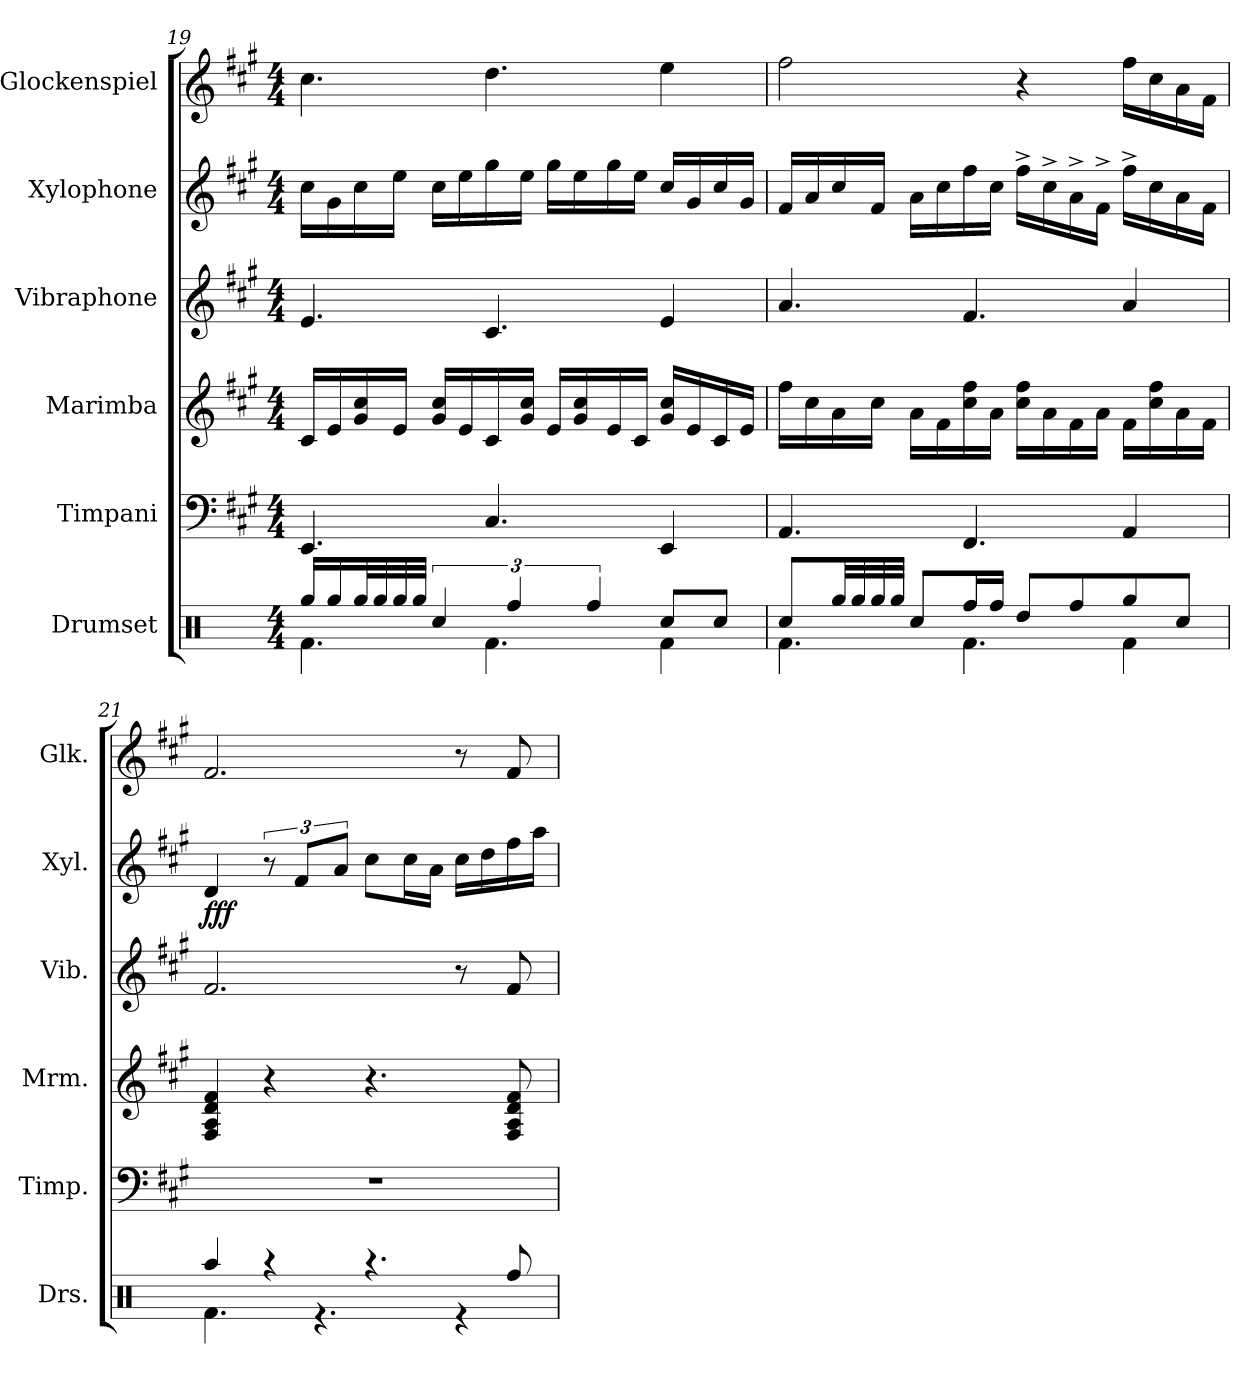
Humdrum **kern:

**kern	**kern	**kern	**kern	**kern	**dynam	**kern
*part6	*part5	*part4	*part3	*part2	*part2	*part1
*staff6	*staff5	*staff4	*staff3	*staff2	*staff2	*staff1
*I"Drumset	*I"Timpani	*I"Marimba	*I"Vibraphone	*I"Xylophone	*	*I"Glockenspiel
*I'Drs.	*I'Timp.	*I'Mrm.	*I'Vib.	*I'Xyl.	*	*I'Glk.
!!LO:PB:g=z
*clefX	*clefF4	*clefG2	*clefG2	*clefG2	*	*clefG2
*	*	*	*	*ITrd-7c-12	*	*ITrd-14c-24
*k[]	*k[f#c#g#]	*k[f#c#g#]	*k[f#c#g#]	*k[f#c#g#]	*	*k[f#c#g#]
*M4/4	*M4/4	*M4/4	*M4/4	*M4/4	*	*M4/4
=19	=19	=19	=19	=19	=19	=19
*^	*	*	*	*	*	*
16Rgg/LL	4.Rf\	4.EE/	16c#/LL	4.e/	16ccc#\LL	.	4.cccc#\
16Rgg/	.	.	16e/	.	16gg#\	.	.
32Rgg/L	.	.	16g#/ 16cc#/	.	16ccc#\	.	.
32Rgg/	.	.	.	.	.	.	.
32Rgg/	.	.	16e/JJ	.	16eee\JJ	.	.
32Rgg/JJJ	.	.	.	.	.	.	.
6Rcc/	.	.	16g#/ 16cc#/LL	.	16ccc#\LL	.	.
.	.	.	16e/	.	16eee\	.	.
.	4.Rf\	4.C#/	16c#/	4.c#/	16ggg#\	.	4.dddd\
6Rff/	.	.	.	.	.	.	.
.	.	.	16g#/ 16cc#/JJ	.	16eee\JJ	.	.
.	.	.	16e/LL	.	16ggg#\LL	.	.
.	.	.	16g#/ 16cc#/	.	16eee\	.	.
6Rff/	.	.	.	.	.	.	.
.	.	.	16e/	.	16ggg#\	.	.
.	.	.	16c#/JJ	.	16eee\JJ	.	.
8Rcc/L	4Rf\	4EE/	16g#/ 16cc#/LL	4e/	16ccc#/LL	.	4eeee\
.	.	.	16e/	.	16gg#/	.	.
8Rcc/J	.	.	16c#/	.	16ccc#/	.	.
.	.	.	16e/JJ	.	16gg#/JJ	.	.
=20	=20	=20	=20	=20	=20	=20	=20
8Rcc/L	4.Rf\	4.AA/	16ff#\LL	4.a/	16ff#/LL	.	2ffff#\
.	.	.	16cc#\	.	16aa/	.	.
32Rgg/LL	.	.	16a\	.	16ccc#/	.	.
32Rgg/	.	.	.	.	.	.	.
32Rgg/	.	.	16cc#\JJ	.	16ff#/JJ	.	.
32Rgg/JJJ	.	.	.	.	.	.	.
8Rcc/L	.	.	16a\LL	.	16aa\LL	.	.
.	.	.	16f#\	.	16ccc#\	.	.
16Rff/L	4.Rf\	4.FF#/	16cc#\ 16ff#\	4.f#/	16fff#\	.	.
16Rff/JJ	.	.	16a\JJ	.	16ccc#\JJ	.	.
8Rdd/L	.	.	16cc#\ 16ff#\LL	.	16fff#^\LL	.	4r
.	.	.	16a\	.	16ccc#^\	.	.
8Rff/	.	.	16f#\	.	16aa^\	.	.
.	.	.	16a\JJ	.	16ff#^\JJ	.	.
8Rgg/	4Rf\	4AA/	16f#\LL	4a/	16fff#^\LL	.	16ffff#\LL
.	.	.	16cc#\ 16ff#\	.	16ccc#\	.	16cccc#\
8Rcc/J	.	.	16a\	.	16aa\	.	16aaa\
.	.	.	16f#\JJ	.	16ff#\JJ	.	16fff#\JJ
!!LO:LB:g=z
=21	=21	=21	=21	=21	=21	=21	=21
!	!	!	!	!	!	!LO:DY:b	!
4Raa/	4.Rf\	1r	4F#/ 4A/ 4d/ 4f#/	2.f#/	4dd/	fff	2.fff#/
4r	.	.	4r	.	12r	.	.
.	.	.	.	.	12ff#/L	.	.
.	4.r	.	.	.	.	.	.
.	.	.	.	.	12aa/J	.	.
4.r	.	.	4.r	.	8ccc#\L	.	.
.	.	.	.	.	16ccc#\L	.	.
.	.	.	.	.	16aa\JJ	.	.
.	4r	.	.	8r	16ccc#\LL	.	8r
.	.	.	.	.	16ddd\	.	.
8Rff/	.	.	8F#/ 8A/ 8d/ 8f#/	8f#/	16fff#\	.	8fff#/
.	.	.	.	.	16aaa\JJ	.	.
*v	*v	*	*	*	*	*	*
=	=	=	=	=	=	=
*-	*-	*-	*-	*-	*-	*-
